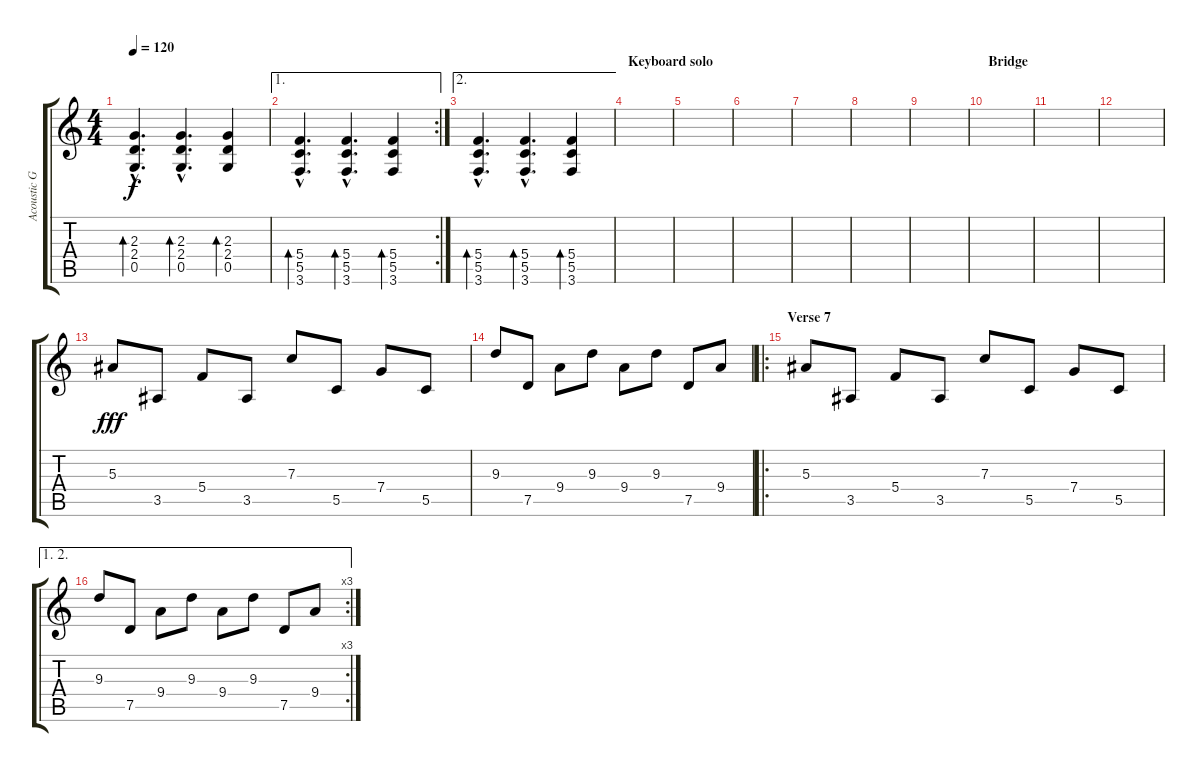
\track ("Acoustic Guitar 1" "Acoustic G") {instrument acousticguitarsteel}
\staff {score tabs}
\tuning (D4 A3 F3 C3 G2 D2) {hide}
\ts (4 4)
\tempo 120
\clef g2
\ks c
(2.3{hac} 2.4{hac} 0.5{hac}).4{d bd 240 dy f} (2.3{hac} 2.4{hac} 0.5{hac}).4{d bd 240} (2.3 2.4 0.5).4{bd 240} |
\ae 1
\rc 2
(5.4{hac} 5.5{hac} 3.6{hac}).4{d bd 240} (5.4{hac} 5.5{hac} 3.6{hac}).4{d bd 240} (5.4 5.5 3.6).4{bd 240} |
\ae 2
(5.4{hac} 5.5{hac} 3.6{hac}).4{d bd 240} (5.4{hac} 5.5{hac} 3.6{hac}).4{d bd 240} (5.4 5.5 3.6).4{bd 240} |
\section ("" "Keyboard solo")
|
|
|
|
|
|
\section ("" "Bridge")
|
|
|
5.3.8{dy fff} 3.5.8 5.4.8 3.5.8 7.3.8 5.5.8 7.4.8 5.5.8 |
9.3.8 7.5.8 9.4.8 9.3.8 9.4.8 9.3.8 7.5.8 9.4.8 |
\ro
\section ("" "Verse 7")
5.3.8 3.5.8 5.4.8 3.5.8 7.3.8 5.5.8 7.4.8 5.5.8 |
\ae (1 2)
\rc 3
9.3.8 7.5.8 9.4.8 9.3.8 9.4.8 9.3.8 7.5.8 9.4.8
